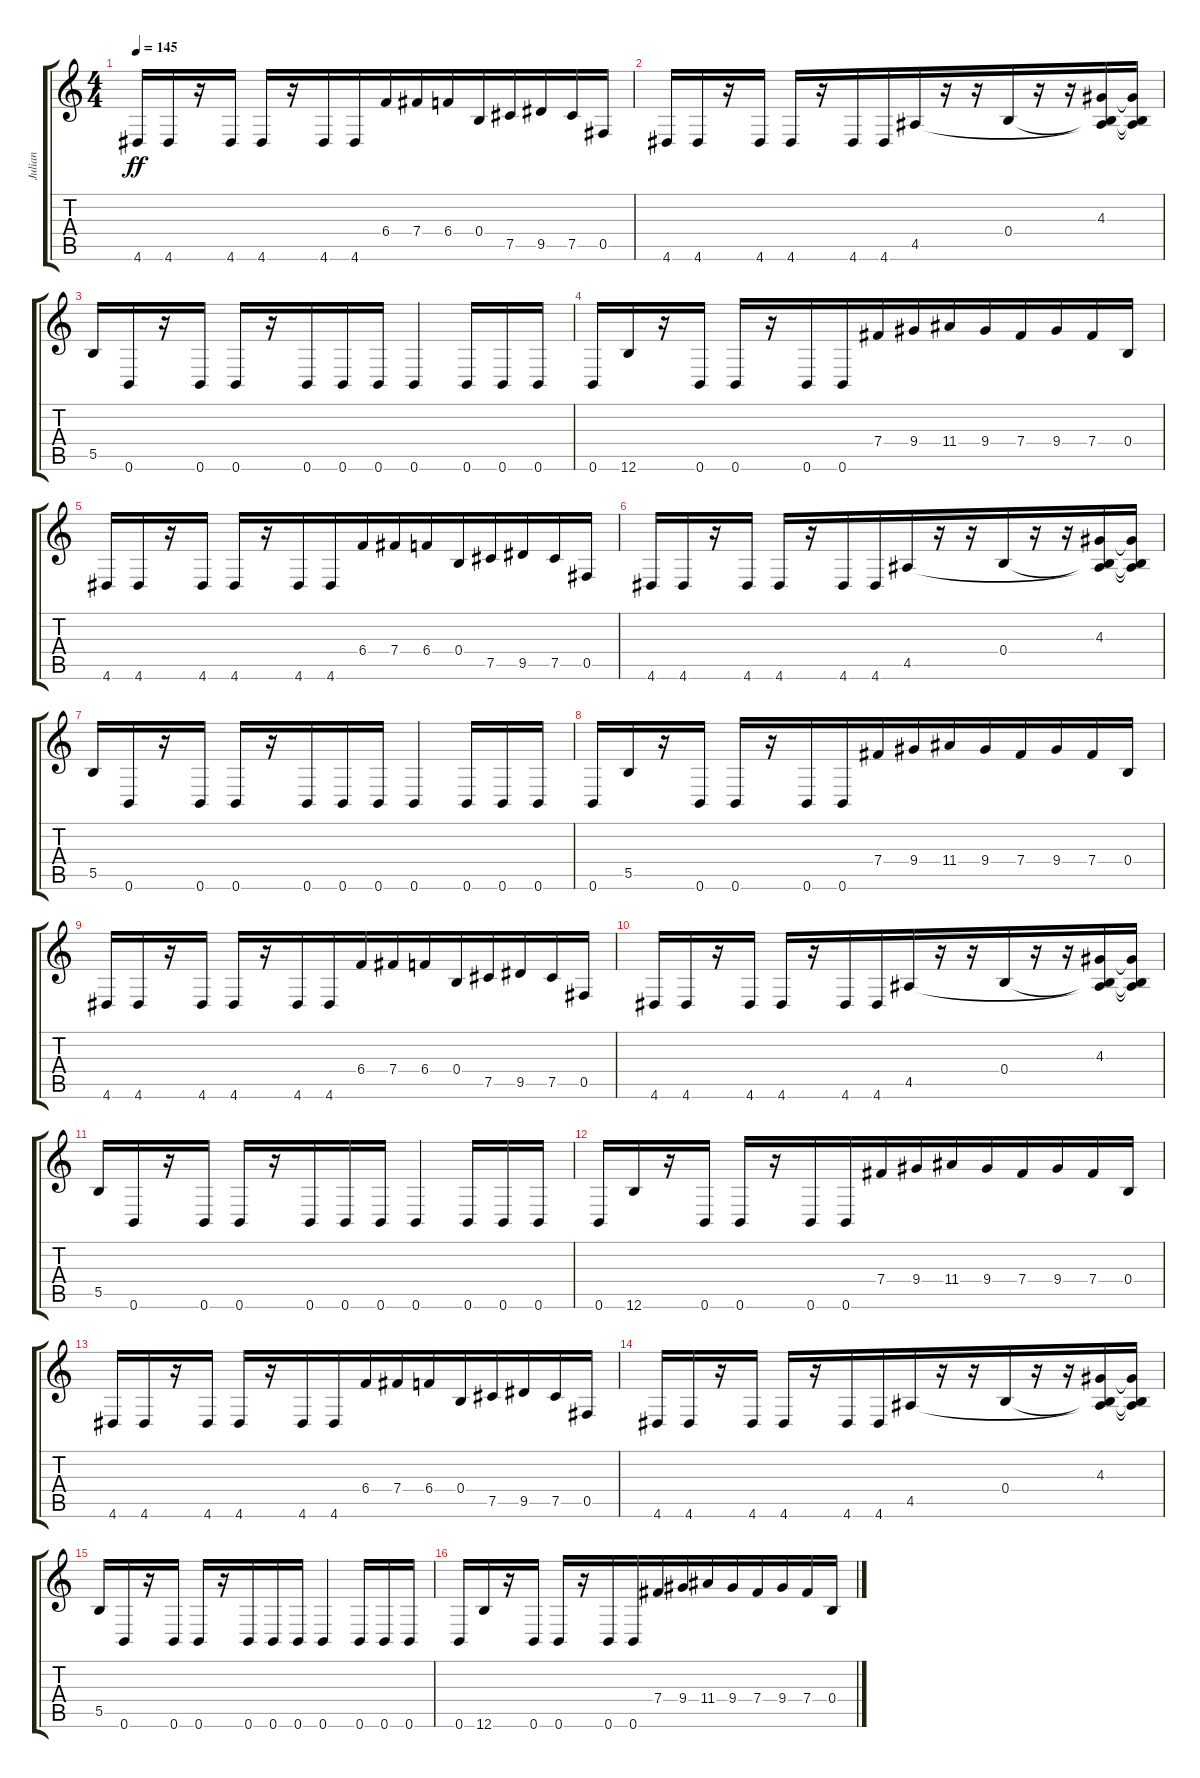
\track ("Julian" "Julian") {instrument overdrivenguitar}
\staff {score tabs}
\tuning (Db4 Ab3 E3 B2 Gb2 B1) {hide}
\ts (4 4)
\tempo 145
\clef g2
\ks c
4.6.16{dy ff} 4.6.16{beam merge} r.16{beam merge} 4.6.16 4.6.16{beam merge} r.16 4.6.16 4.6.16{beam merge} 6.4.16 7.4.16 6.4.16{beam merge} 0.4.16{beam merge} 7.5.16{beam merge} 9.5.16{beam merge} 7.5.16 0.5.16 |
4.6.16 4.6.16{beam merge} r.16{beam merge} 4.6.16 4.6.16{beam merge} r.16 4.6.16 4.6.16{beam merge} 4.5.16 r.16 r.16{beam merge} 0.4.16{beam merge} r.16{beam merge} r.16{beam merge} (4.3 0.4{t} 4.5{t}).16{beam merge} (4.3{t} 0.4{t} 4.5{t}).16 |
5.5.16 0.6.16{beam merge} r.16{beam merge} 0.6.16 0.6.16{beam merge} r.16 0.6.16 0.6.16{beam merge} 0.6.16{beam merge} 0.6.4{beam merge} 0.6.16 0.6.16{beam merge} 0.6.16 |
0.6.16 12.6.16{beam merge} r.16{beam merge} 0.6.16 0.6.16{beam merge} r.16 0.6.16 0.6.16{beam merge} 7.4.16 9.4.16{beam merge} 11.4.16 9.4.16{beam merge} 7.4.16 9.4.16{beam merge} 7.4.16{beam merge} 0.4.16 |
4.6.16 4.6.16{beam merge} r.16{beam merge} 4.6.16 4.6.16{beam merge} r.16 4.6.16 4.6.16{beam merge} 6.4.16 7.4.16 6.4.16{beam merge} 0.4.16{beam merge} 7.5.16{beam merge} 9.5.16{beam merge} 7.5.16 0.5.16 |
4.6.16 4.6.16{beam merge} r.16{beam merge} 4.6.16 4.6.16{beam merge} r.16 4.6.16 4.6.16{beam merge} 4.5.16 r.16 r.16{beam merge} 0.4.16{beam merge} r.16{beam merge} r.16{beam merge} (4.3 0.4{t} 4.5{t}).16{beam merge} (4.3{t} 0.4{t} 4.5{t}).16 |
5.5.16 0.6.16{beam merge} r.16{beam merge} 0.6.16 0.6.16{beam merge} r.16 0.6.16 0.6.16{beam merge} 0.6.16{beam merge} 0.6.4{beam merge} 0.6.16 0.6.16{beam merge} 0.6.16 |
0.6.16 5.5.16{beam merge} r.16{beam merge} 0.6.16 0.6.16{beam merge} r.16 0.6.16 0.6.16{beam merge} 7.4.16 9.4.16{beam merge} 11.4.16 9.4.16{beam merge} 7.4.16 9.4.16{beam merge} 7.4.16{beam merge} 0.4.16 |
4.6.16 4.6.16{beam merge} r.16{beam merge} 4.6.16 4.6.16{beam merge} r.16 4.6.16 4.6.16{beam merge} 6.4.16 7.4.16 6.4.16{beam merge} 0.4.16{beam merge} 7.5.16{beam merge} 9.5.16{beam merge} 7.5.16 0.5.16 |
4.6.16 4.6.16{beam merge} r.16{beam merge} 4.6.16 4.6.16{beam merge} r.16 4.6.16 4.6.16{beam merge} 4.5.16 r.16 r.16{beam merge} 0.4.16{beam merge} r.16{beam merge} r.16{beam merge} (4.3 0.4{t} 4.5{t}).16{beam merge} (4.3{t} 0.4{t} 4.5{t}).16 |
5.5.16 0.6.16{beam merge} r.16{beam merge} 0.6.16 0.6.16{beam merge} r.16 0.6.16 0.6.16{beam merge} 0.6.16{beam merge} 0.6.4{beam merge} 0.6.16 0.6.16{beam merge} 0.6.16 |
0.6.16 12.6.16{beam merge} r.16{beam merge} 0.6.16 0.6.16{beam merge} r.16 0.6.16 0.6.16{beam merge} 7.4.16 9.4.16{beam merge} 11.4.16 9.4.16{beam merge} 7.4.16 9.4.16{beam merge} 7.4.16{beam merge} 0.4.16 |
4.6.16 4.6.16{beam merge} r.16{beam merge} 4.6.16 4.6.16{beam merge} r.16 4.6.16 4.6.16{beam merge} 6.4.16 7.4.16 6.4.16{beam merge} 0.4.16{beam merge} 7.5.16{beam merge} 9.5.16{beam merge} 7.5.16 0.5.16 |
4.6.16 4.6.16{beam merge} r.16{beam merge} 4.6.16 4.6.16{beam merge} r.16 4.6.16 4.6.16{beam merge} 4.5.16 r.16 r.16{beam merge} 0.4.16{beam merge} r.16{beam merge} r.16{beam merge} (4.3 0.4{t} 4.5{t}).16{beam merge} (4.3{t} 0.4{t} 4.5{t}).16 |
5.5.16 0.6.16{beam merge} r.16{beam merge} 0.6.16 0.6.16{beam merge} r.16 0.6.16 0.6.16{beam merge} 0.6.16{beam merge} 0.6.4{beam merge} 0.6.16 0.6.16{beam merge} 0.6.16 |
0.6.16 12.6.16{beam merge} r.16{beam merge} 0.6.16 0.6.16{beam merge} r.16 0.6.16 0.6.16{beam merge} 7.4.16 9.4.16{beam merge} 11.4.16 9.4.16{beam merge} 7.4.16 9.4.16{beam merge} 7.4.16{beam merge} 0.4.16
